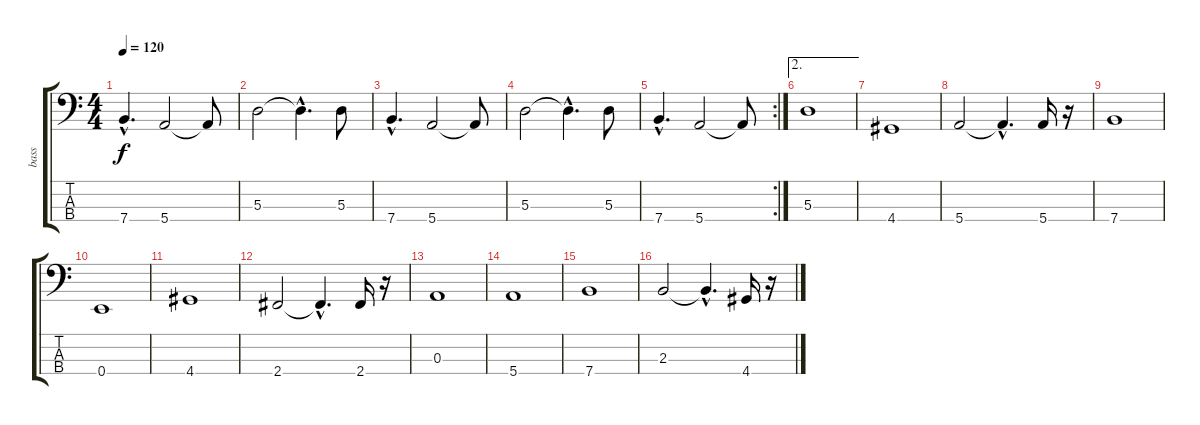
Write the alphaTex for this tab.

\track ("bass" "bass") {instrument electricbassfinger}
\staff {score tabs}
\tuning (G2 D2 A1 E1) {hide}
\ts (4 4)
\tempo 120
\clef f4
\ks c
7.4{hac}.4{d dy f} 5.4.2 5.4{t}.8 |
5.3.2 5.3{hac t}.4{d} 5.3.8 |
7.4{hac}.4{d} 5.4.2 5.4{t}.8 |
5.3.2 5.3{hac t}.4{d} 5.3.8 |
\rc 2
7.4{hac}.4{d} 5.4.2 5.4{t}.8 |
\ae 2
5.3.1 |
4.4.1 |
5.4.2 5.4{hac t}.4{d} 5.4.16 r.16 |
7.4.1 |
0.4.1 |
4.4.1 |
2.4.2 2.4{hac t}.4{d} 2.4.16 r.16 |
0.3.1 |
5.4.1 |
7.4.1 |
2.3.2 2.3{hac t}.4{d} 4.4.16 r.16
